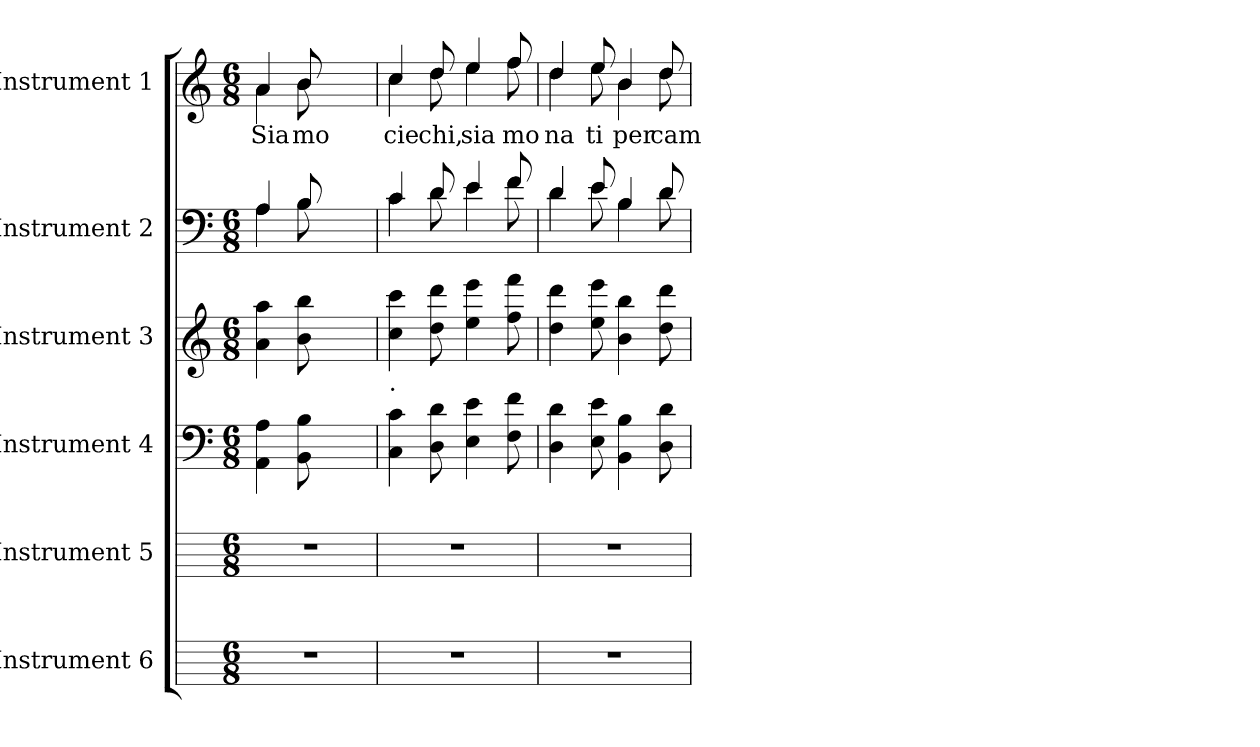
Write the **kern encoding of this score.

**kern	**kern	**kern	**kern	**kern	**kern	**text
*part6	*part5	*part4	*part3	*part2	*part1	*part1
*staff6	*staff5	*staff4	*staff3	*staff2	*staff1	*staff1
*I"Instrument 6	*I"Instrument 5	*I"Instrument 4	*I"Instrument 3	*I"Instrument 2	*I"Instrument 1	*
!!LO:PB:g=z
*stria5	*stria5	*stria5	*stria5	*stria5	*stria5	*
*	*	*clefF4	*clefG2	*clefF4	*clefG2	*
*k[]	*k[]	*k[]	*k[]	*k[]	*k[]	*
*C:	*C:	*C:	*C:	*C:	*C:	*
*M6/8	*M6/8	*M6/8	*M6/8	*M6/8	*M6/8	*
=1	=1	=1	=1	=1	=1	=1
*	*	*	*	*^	*^	*
!	!	!	!	!	!	!	!	!LO:LY:b:cj
2.r	2.r	4AA\ 4A\	4aa\ 4a\	4A/	4A\	4a/	4a\	Sia
!	!	!	!	!	!	!	!	!LO:LY:b:cj
.	.	8B\ 8BB\	8bb\ 8b\	8B/	8B\	8b/	8b\	mo
.	.	4.ryy	4.ryy	4.ryy	4.ryy	4.ryy	4.ryy	.
=2	=2	=2	=2	=2	=2	=2	=2	=2
!	!	!	!LO:TX:b:t=.	!	!	!	!	!
!	!	!	!	!	!	!	!	!LO:LY:b:cj
2.r	2.r	4c\ 4C\	4ccc\ 4cc\	4c/	4c\	4cc/	4cc\	cie
!	!	!	!	!	!	!	!	!LO:LY:b:cj
.	.	8d\ 8D\	8ddd\ 8dd\	8d/	8d\	8dd/	8dd\	chi,
!	!	!	!	!	!	!	!	!LO:LY:b:cj
.	.	4e\ 4E\	4eee\ 4ee\	4e/	4e\	4ee/	4ee\	sia
!	!	!	!	!	!	!	!	!LO:LY:b:cj
.	.	8f\ 8F\	8fff\ 8ff\	8f/	8f\	8ff/	8ff\	mo
=3	=3	=3	=3	=3	=3	=3	=3	=3
!	!	!	!	!	!	!	!	!LO:LY:b:cj
2.r	2.r	4d\ 4D\	4ddd\ 4dd\	4d/	4d\	4dd/	4dd\	na
!	!	!	!	!	!	!	!	!LO:LY:b:cj
.	.	8e\ 8E\	8eee\ 8ee\	8e/	8e\	8ee/	8ee\	ti
!	!	!	!	!	!	!	!	!LO:LY:b:cj
.	.	4B\ 4BB\	4bb\ 4b\	4B/	4B\	4b/	4b\	per
!	!	!	!	!	!	!	!	!LO:LY:b:cj
.	.	8D\ 8d\	8ddd\ 8dd\	8d/	8d\	8dd/	8dd\	cam
*	*	*	*	*v	*v	*	*	*
*	*	*	*	*	*v	*v	*
=	=	=	=	=	=	=
*-	*-	*-	*-	*-	*-	*-
